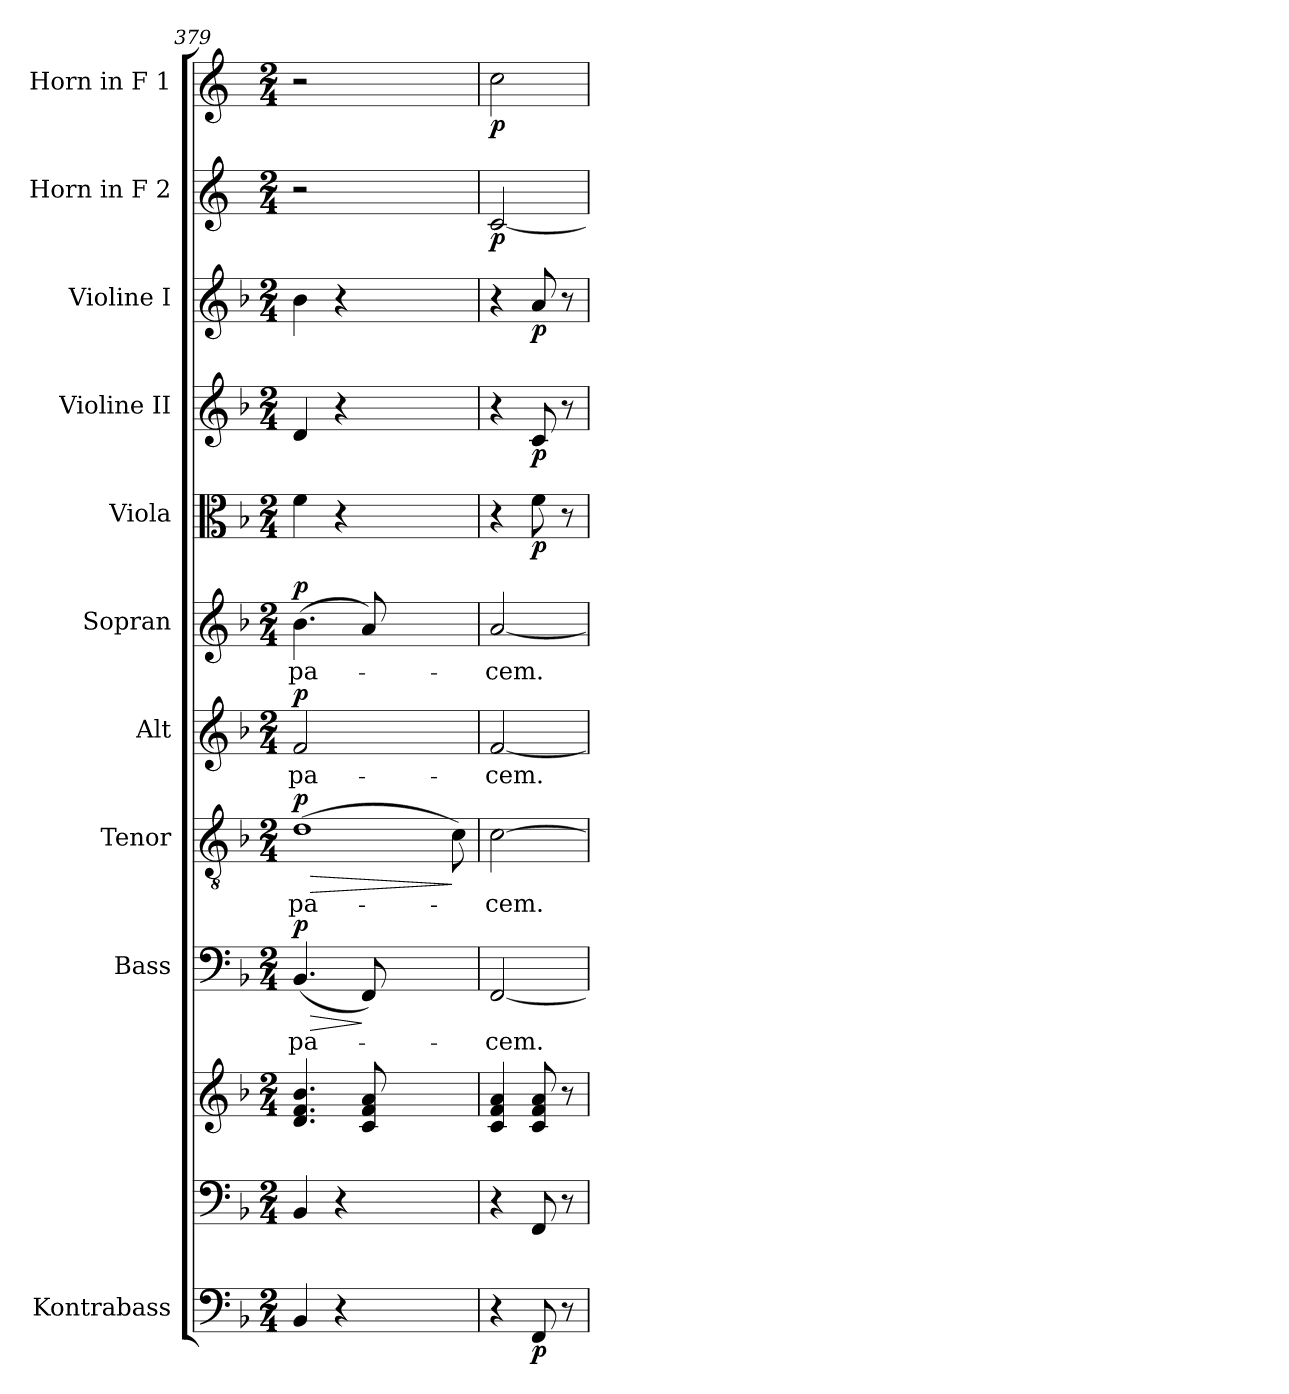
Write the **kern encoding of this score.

**kern	**dynam	**kern	**kern	**kern	**text	**dynam	**kern	**text	**dynam	**kern	**text	**dynam	**kern	**text	**dynam	**kern	**dynam	**kern	**dynam	**kern	**dynam	**kern	**dynam	**kern	**dynam
*part11	*part11	*part10	*part10	*part9	*part9	*part9	*part8	*part8	*part8	*part7	*part7	*part7	*part6	*part6	*part6	*part5	*part5	*part4	*part4	*part3	*part3	*part2	*part2	*part1	*part1
*staff12	*staff12	*staff11	*staff10	*staff9	*staff9	*staff9	*staff8	*staff8	*staff8	*staff7	*staff7	*staff7	*staff6	*staff6	*staff6	*staff5	*staff5	*staff4	*staff4	*staff3	*staff3	*staff2	*staff2	*staff1	*staff1
*I"Kontrabass	*	*	*	*I"Bass	*	*	*I"Tenor	*	*	*I"Alt	*	*	*I"Sopran	*	*	*I"Viola	*	*I"Violine II	*	*I"Violine I	*	*I"Horn in F 2	*	*I"Horn in F 1	*
*I'Kb.	*	*	*	*I'B	*	*	*I'T	*	*	*I'A	*	*	*I'S	*	*	*I'Vla.	*	*I'Vl. II	*	*I'Vl. I	*	*I'Hrn. 2	*	*I'Hrn. 1	*
*clefF4	*	*clefF4	*clefG2	*clefF4	*	*	*clefGv2	*	*	*clefG2	*	*	*clefG2	*	*	*clefC3	*	*clefG2	*	*clefG2	*	*clefG2	*	*clefG2	*
*ITrd7c12	*	*	*	*	*	*	*	*	*	*	*	*	*	*	*	*	*	*	*	*	*	*ITrd4c7	*	*ITrd4c7	*
*k[b-]	*	*k[b-]	*k[b-]	*k[b-]	*	*	*k[b-]	*	*	*k[b-]	*	*	*k[b-]	*	*	*k[b-]	*	*k[b-]	*	*k[b-]	*	*k[b-]	*	*k[b-]	*
*F:	*	*F:	*F:	*F:	*	*	*F:	*	*	*F:	*	*	*F:	*	*	*F:	*	*F:	*	*F:	*	*F:	*	*F:	*
*M2/4	*	*M2/4	*M2/4	*M2/4	*	*	*M2/4	*	*	*M2/4	*	*	*M2/4	*	*	*M2/4	*	*M2/4	*	*M2/4	*	*M2/4	*	*M2/4	*
=379	=379	=379	=379	=379	=379	=379	=379	=379	=379	=379	=379	=379	=379	=379	=379	=379	=379	=379	=379	=379	=379	=379	=379	=379	=379
!	!	!	!	!	!LO:LY:b	!LO:HP:b	!	!LO:LY:b	!LO:HP:b	!	!LO:LY:b	!	!	!LO:LY:b	!	!	!	!	!	!	!	!	!	!	!
!	!	!	!	!	!	!LO:DY:n=1:a	!	!	!LO:DY:n=1:a	!	!	!LO:DY:a	!	!	!LO:DY:a	!	!	!	!	!	!	!	!	!	!
4BBB-/	.	4BB-/	4.d/ 4.f/ 4.b-/	(<4.BB-/	pa-	> p	(>1d	pa-	> p	2f/	pa-	p	(>4.b-\	pa-	p	4f\	.	4d/	.	4b-\	.	2r	.	2r	.
4r	.	4r	.	.	.	.	.	.	.	.	.	.	.	.	.	4r	.	4r	.	4r	.	.	.	.	.
.	.	.	8c/ 8f/ 8a/	8FF/)	.	]	.	.	.	.	.	.	8a/)	.	.	.	.	.	.	.	.	.	.	.	.
2ryy	.	2ryy	2ryy	2ryy	.	.	.	.	.	2ryy	.	.	2ryy	.	.	2ryy	.	2ryy	.	2ryy	.	2ryy	.	2ryy	.
8ryy	.	8ryy	8ryy	8ryy	.	.	8c\)	.	]	8ryy	.	.	8ryy	.	.	8ryy	.	8ryy	.	8ryy	.	8ryy	.	8ryy	.
=380	=380	=380	=380	=380	=380	=380	=380	=380	=380	=380	=380	=380	=380	=380	=380	=380	=380	=380	=380	=380	=380	=380	=380	=380	=380
!	!	!	!	!	!LO:LY:b	!	!	!LO:LY:b	!	!	!LO:LY:b	!	!	!LO:LY:b	!	!	!	!	!	!	!	!	!LO:DY:b	!	!LO:DY:b
4r	.	4r	4c/ 4f/ 4a/	[2FF/	-cem.	.	[2c\	-cem.	.	[2f/	-cem.	.	[2a/	-cem.	.	4r	.	4r	.	4r	.	[2F/	p	2f\	p
!	!LO:DY:b	!	!	!	!	!	!	!	!	!	!	!	!	!	!	!	!LO:DY:b	!	!LO:DY:b	!	!LO:DY:b	!	!	!	!
8FFF/	p	8FF/	8c/ 8f/ 8a/	.	.	.	.	.	.	.	.	.	.	.	.	8f\	p	8c/	p	8a/	p	.	.	.	.
8r	.	8r	8r	.	.	.	.	.	.	.	.	.	.	.	.	8r	.	8r	.	8r	.	.	.	.	.
=	=	=	=	=	=	=	=	=	=	=	=	=	=	=	=	=	=	=	=	=	=	=	=	=	=
*-	*-	*-	*-	*-	*-	*-	*-	*-	*-	*-	*-	*-	*-	*-	*-	*-	*-	*-	*-	*-	*-	*-	*-	*-	*-
